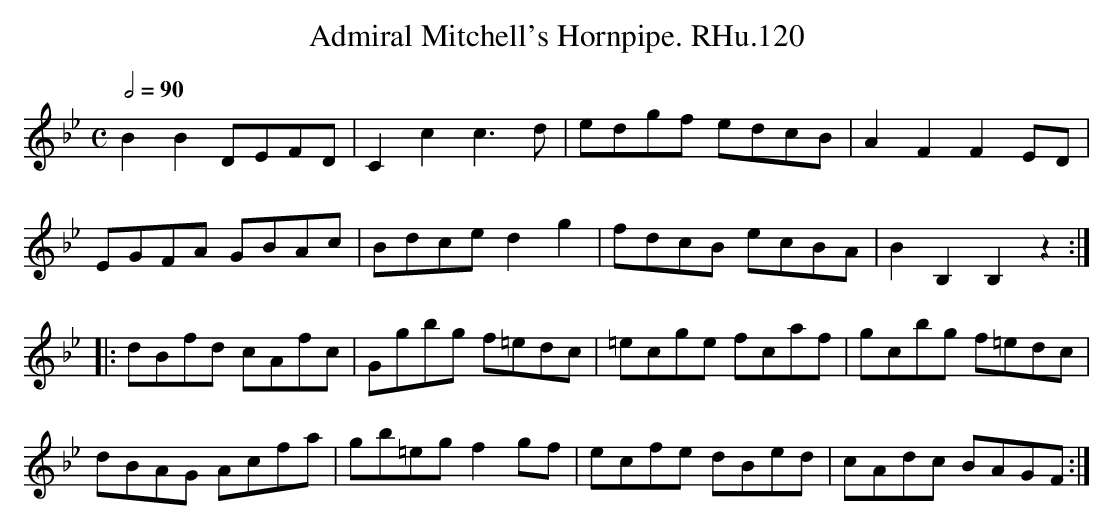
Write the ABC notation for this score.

X:1
T:Admiral Mitchell's Hornpipe. RHu.120
L:1/8
M:C
Q:1/2=90
K:Bb
B2B2DEFD|C2c2c3d|edgf edcB|A2F2F2 ED|
EGFA GBAc|Bdce d2g2|fdcB ecBA|B2B,2B,2z2:|
|:dBfd cAfc|Ggbg f=edc|=ecge fcaf|gcbg f=edc|
dBAG Acfa|gb=eg f2gf|ecfe dBed|cAdc BAGF:|
